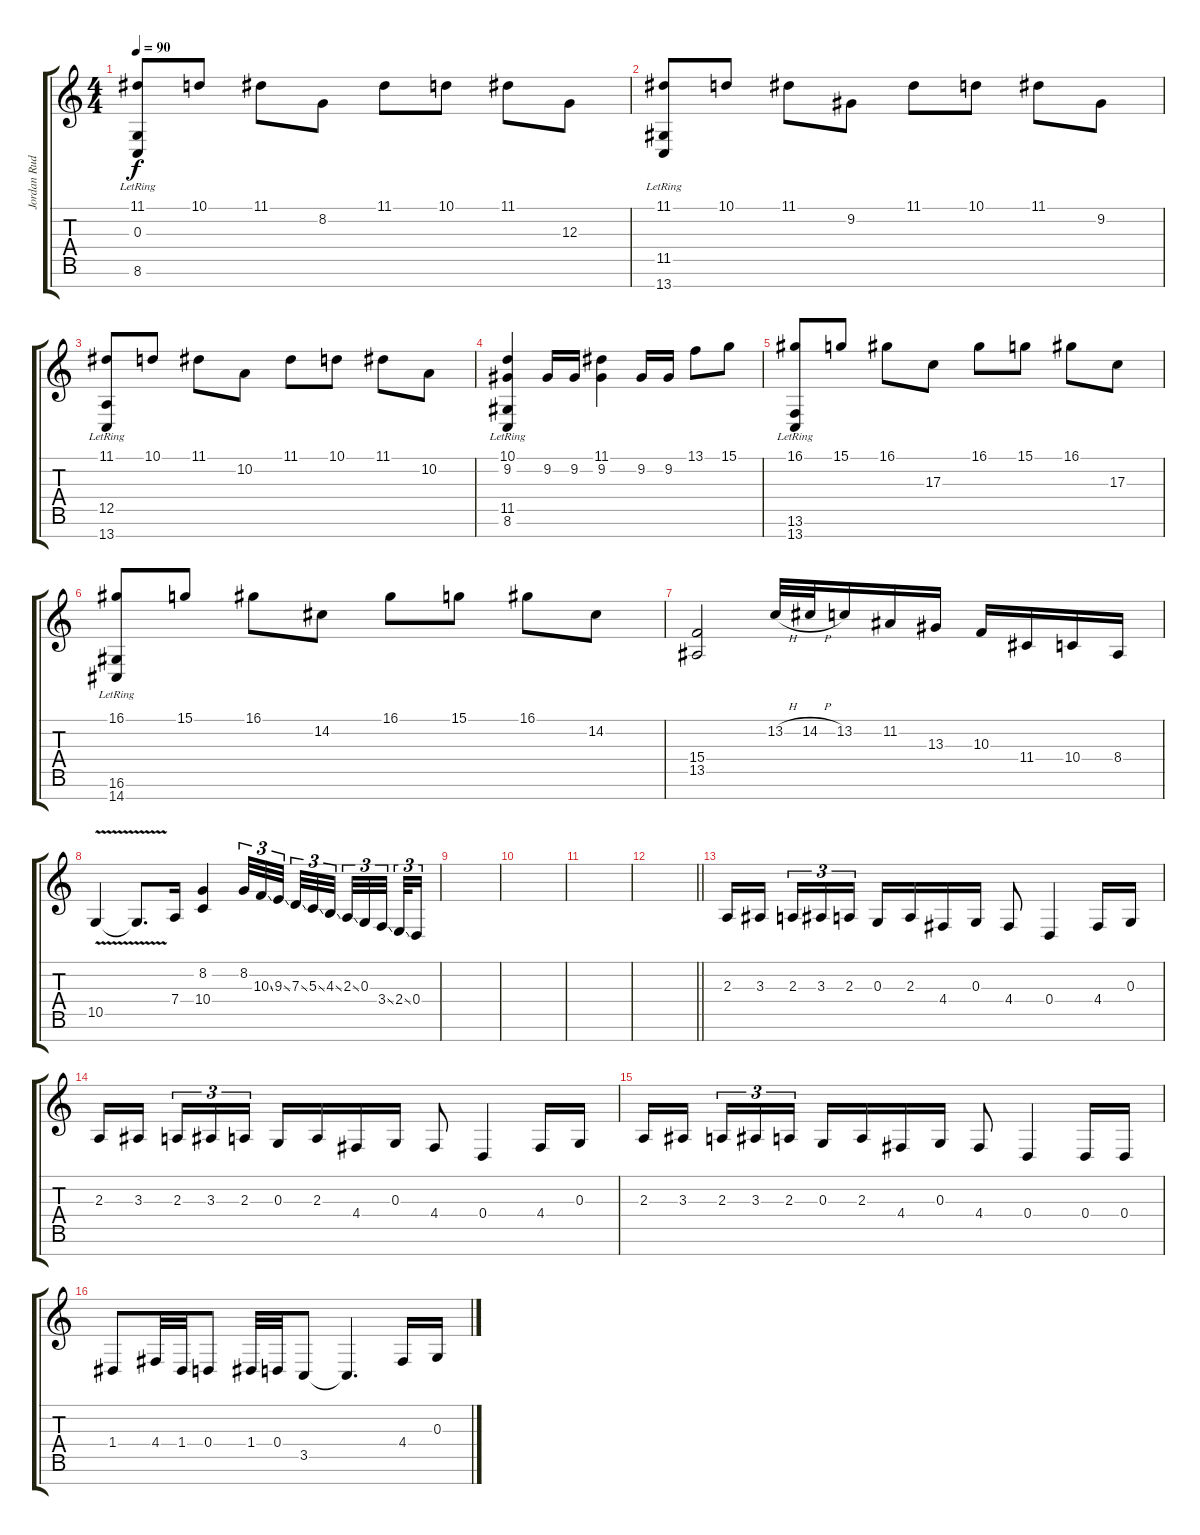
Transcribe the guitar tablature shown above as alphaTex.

\track ("Jordan Rudess" "Jordan Rud") {instrument stringensemble1}
\staff {score tabs}
\tuning (E4 B3 G3 D3 A2 E2 B1) {hide}
\ts (4 4)
\tempo 90
\clef g2
\ks c
(11.1 0.3{lr} 8.6{lr}).8{dy f volume 13 instrument lead2sawtooth} 10.1.8 11.1.8 8.2.8 11.1.8 10.1.8 11.1.8 12.3.8 |
(11.1 11.5{lr} 13.7{lr}).8 10.1.8 11.1.8 9.2.8 11.1.8 10.1.8 11.1.8 9.2.8 |
(11.1 12.5{lr} 13.7{lr}).8 10.1.8 11.1.8 10.2.8 11.1.8 10.1.8 11.1.8 10.2.8 |
(10.1 9.2 11.5{lr} 8.6{lr}).4 9.2.16 9.2.16 (11.1 9.2).4 9.2.16 9.2.16 13.1.8 15.1.8 |
(16.1 13.6{lr} 13.7{lr}).8 15.1.8 16.1.8 17.3.8 16.1.8 15.1.8 16.1.8 17.3.8 |
(16.1 16.6{lr} 14.7{lr}).8 15.1.8 16.1.8 14.2.8 16.1.8 15.1.8 16.1.8 14.2.8 |
(15.4 13.5).2 13.2{h}.32 14.2{h}.32 13.2.16 11.2.16 13.3.16 10.3.16 11.4.16 10.4.16 8.4.16 |
10.5{v}.4 10.5{t}.8{d} 7.4.16 (8.2 10.4).4 8.2.32{tu (3 2)} 10.3{ss}.32{tu (3 2)} 9.3{ss}.32{tu (3 2) beam splitsecondary} 7.3{ss}.32{tu (3 2)} 5.3{ss}.32{tu (3 2)} 4.3{ss}.32{tu (3 2) beam splitsecondary} 2.3{ss}.32{tu (3 2)} 0.3.32{tu (3 2)} 3.4{ss}.32{tu (3 2) beam splitsecondary} 2.4{ss}.32{tu (3 2)} 0.4.16{tu (3 2)} |
|
|
|
\barLineRight lightlight
|
2.3.16 3.3.16{beam splitsecondary} 2.3.16{tu (3 2)} 3.3.16{tu (3 2)} 2.3.16{tu (3 2)} 0.3.16 2.3.16 4.4.16 0.3.16 4.4.8 0.4.4 4.4.16 0.3.16 |
2.3.16 3.3.16{beam splitsecondary} 2.3.16{tu (3 2)} 3.3.16{tu (3 2)} 2.3.16{tu (3 2)} 0.3.16 2.3.16 4.4.16 0.3.16 4.4.8 0.4.4 4.4.16 0.3.16 |
2.3.16 3.3.16{beam splitsecondary} 2.3.16{tu (3 2)} 3.3.16{tu (3 2)} 2.3.16{tu (3 2)} 0.3.16 2.3.16 4.4.16 0.3.16 4.4.8 0.4.4 0.4.16 0.4.16 |
1.4.8 4.4.32 1.4.32 0.4.8 1.4.32 0.4.32 3.5.8 3.5{t}.4{d} 4.4.16 0.3.16
